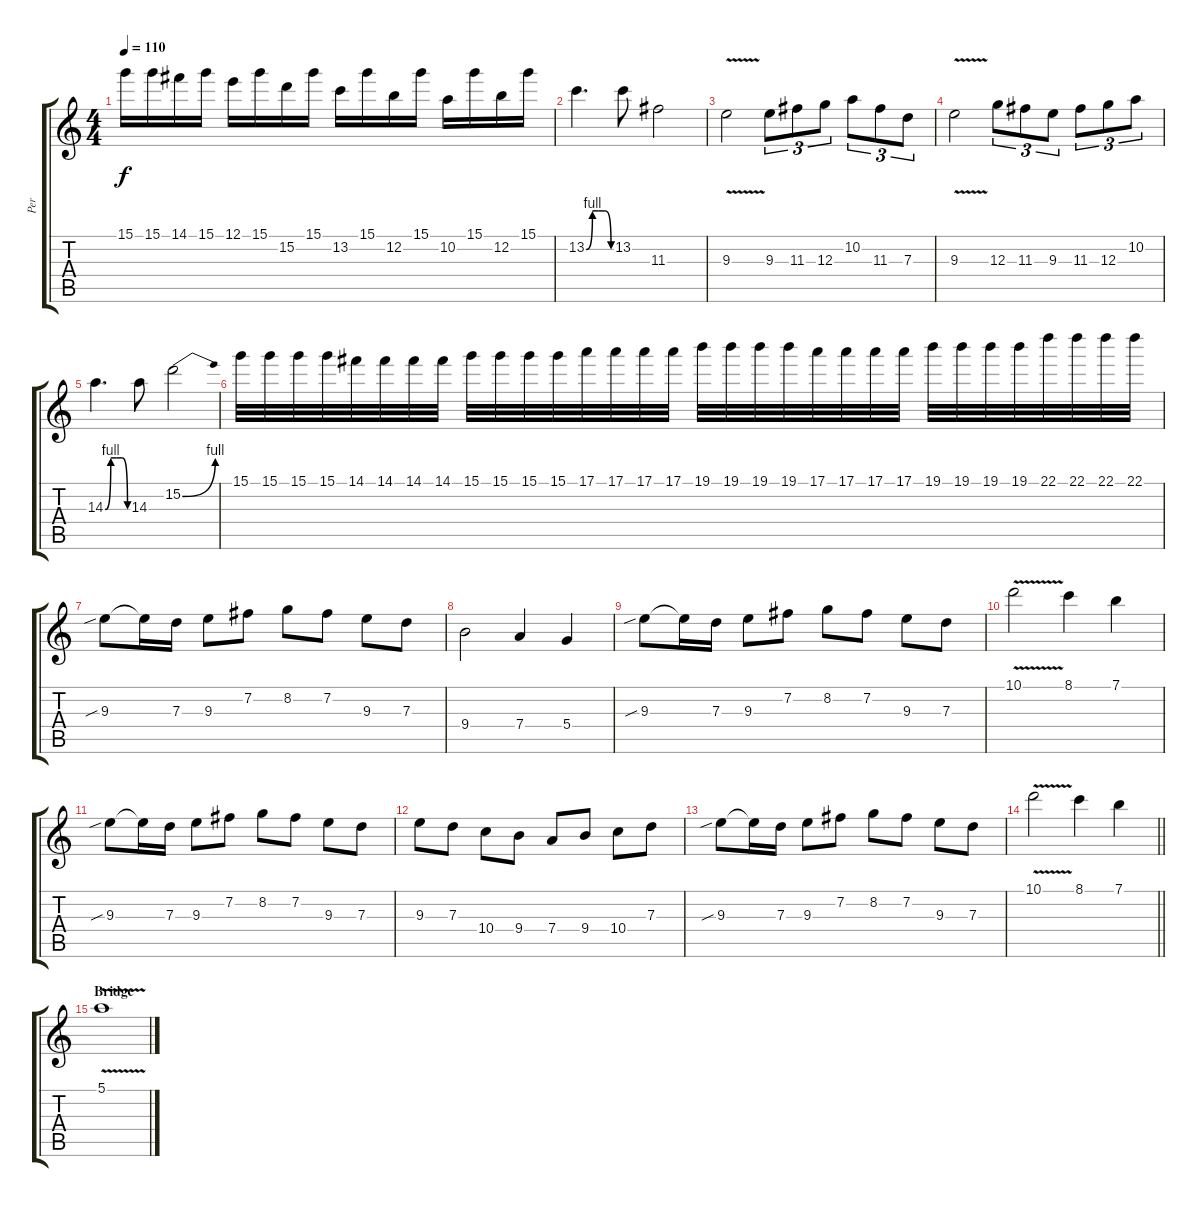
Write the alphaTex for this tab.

\track ("Per" "Per") {instrument distortionguitar}
\staff {score tabs}
\tuning (E4 B3 G3 D3 A2 E2) {hide}
\ts (4 4)
\tempo 110
\clef g2
\ks c
15.1.16{dy f} 15.1.16 14.1.16 15.1.16 12.1.16 15.1.16 15.2.16 15.1.16 13.2.16 15.1.16 12.2.16 15.1.16 10.2.16 15.1.16 12.2.16 15.1.16 |
13.2{be (custom 0 0 15 4 30 4 45 4 60 0)}.4{d} 13.2.8 11.3.2 |
9.3{v}.2 9.3.8{tu (3 2)} 11.3.8{tu (3 2)} 12.3.8{tu (3 2)} 10.2.8{tu (3 2)} 11.3.8{tu (3 2)} 7.3.8{tu (3 2)} |
9.3{v}.2 12.3.8{tu (3 2)} 11.3.8{tu (3 2)} 9.3.8{tu (3 2)} 11.3.8{tu (3 2)} 12.3.8{tu (3 2)} 10.2.8{tu (3 2)} |
14.3{be (custom 0 0 15 4 30 4 45 4 60 0)}.4{d} 14.3.8 15.2{be (bend 0 0 60 4)}.2 |
15.1.32 15.1.32 15.1.32 15.1.32 14.1.32 14.1.32 14.1.32 14.1.32 15.1.32 15.1.32 15.1.32 15.1.32 17.1.32 17.1.32 17.1.32 17.1.32 19.1.32 19.1.32 19.1.32 19.1.32 17.1.32 17.1.32 17.1.32 17.1.32 19.1.32 19.1.32 19.1.32 19.1.32 22.1.32 22.1.32 22.1.32 22.1.32 |
9.3{sib}.8 9.3{t}.16 7.3.16 9.3.8 7.2.8 8.2.8 7.2.8 9.3.8 7.3.8 |
9.4.2 7.4.4 5.4.4 |
9.3{sib}.8 9.3{t}.16 7.3.16 9.3.8 7.2.8 8.2.8 7.2.8 9.3.8 7.3.8 |
10.1{v}.2 8.1.4 7.1.4 |
9.3{sib}.8 9.3{t}.16 7.3.16 9.3.8 7.2.8 8.2.8 7.2.8 9.3.8 7.3.8 |
9.3.8 7.3.8 10.4.8 9.4.8 7.4.8 9.4.8 10.4.8 7.3.8 |
9.3{sib}.8 9.3{t}.16 7.3.16 9.3.8 7.2.8 8.2.8 7.2.8 9.3.8 7.3.8 |
\barLineRight lightlight
10.1{v}.2 8.1.4 7.1.4 |
\section ("" "Bridge")
5.1{v}.1
